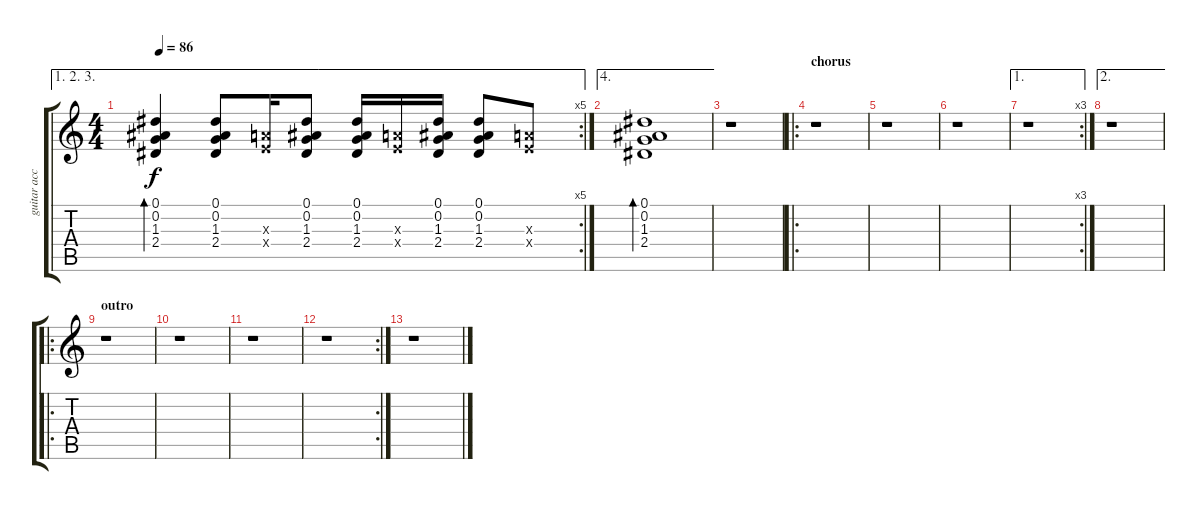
\track ("guitar acc" "guitar acc") {instrument acousticguitarsteel}
\staff {score tabs}
\tuning (Eb4 Bb3 Gb3 Db3 Ab2 Eb2) {hide}
\ae (1 2 3)
\rc 5
\ts (4 4)
\tempo 86
\clef g2
\ks c
(0.1 0.2 1.3 2.4).4{bd 120 dy f} (0.1 0.2 1.3 2.4).8 (3.3{x} 3.4{x}).16 (0.1 0.2 1.3 2.4).8 (0.1 0.2 1.3 2.4).16 (3.3{x} 3.4{x}).16 (0.1 0.2 1.3 2.4).16 (0.1 0.2 1.3 2.4).8 (3.3{x} 3.4{x}).8 |
\ae 4
(0.1 0.2 1.3 2.4).1{bd 240} |
r.1 |
\ro
\section ("" "chorus")
r.1 |
r.1 |
r.1 |
\ae 1
\rc 3
r.1 |
\ae 2
r.1 |
\ro
\section ("" "outro")
r.1 |
r.1 |
r.1 |
\rc 2
r.1 |
r.1
